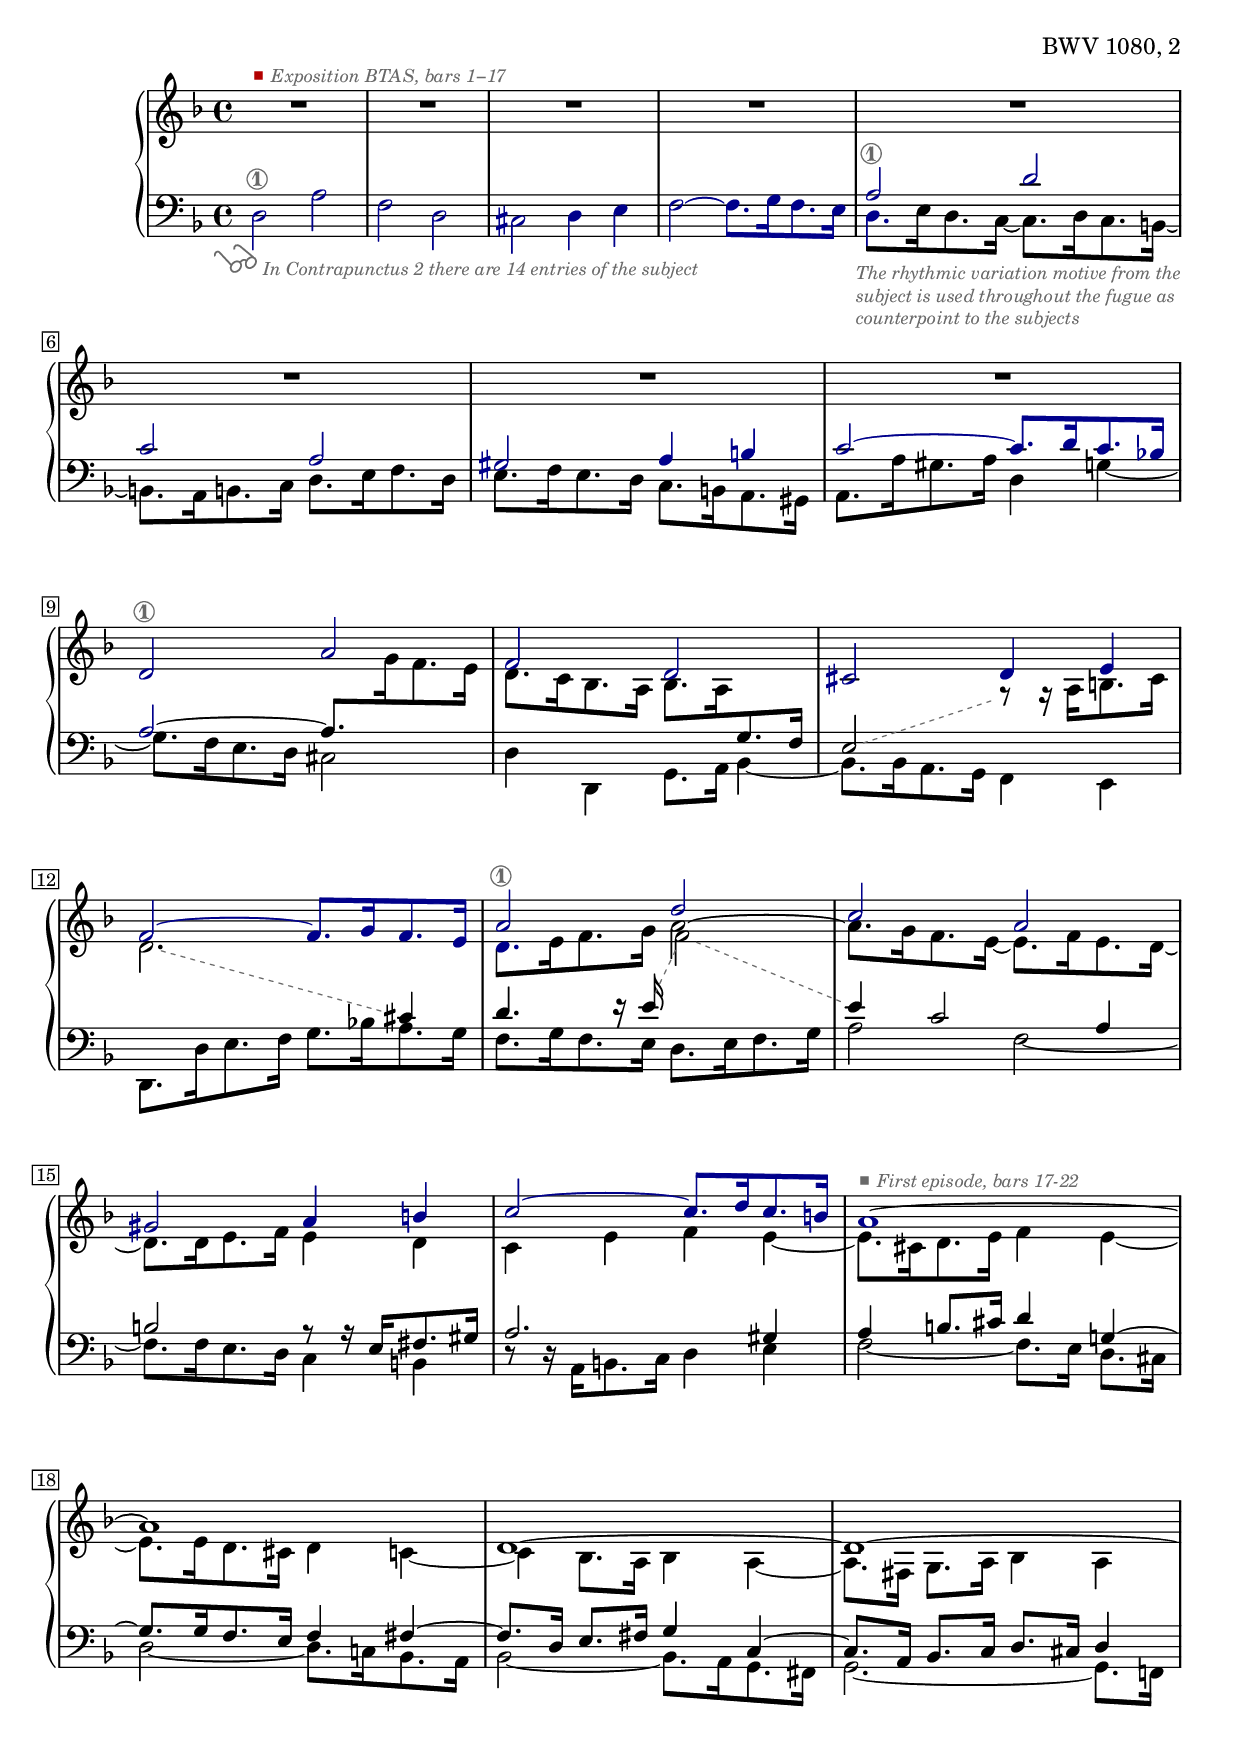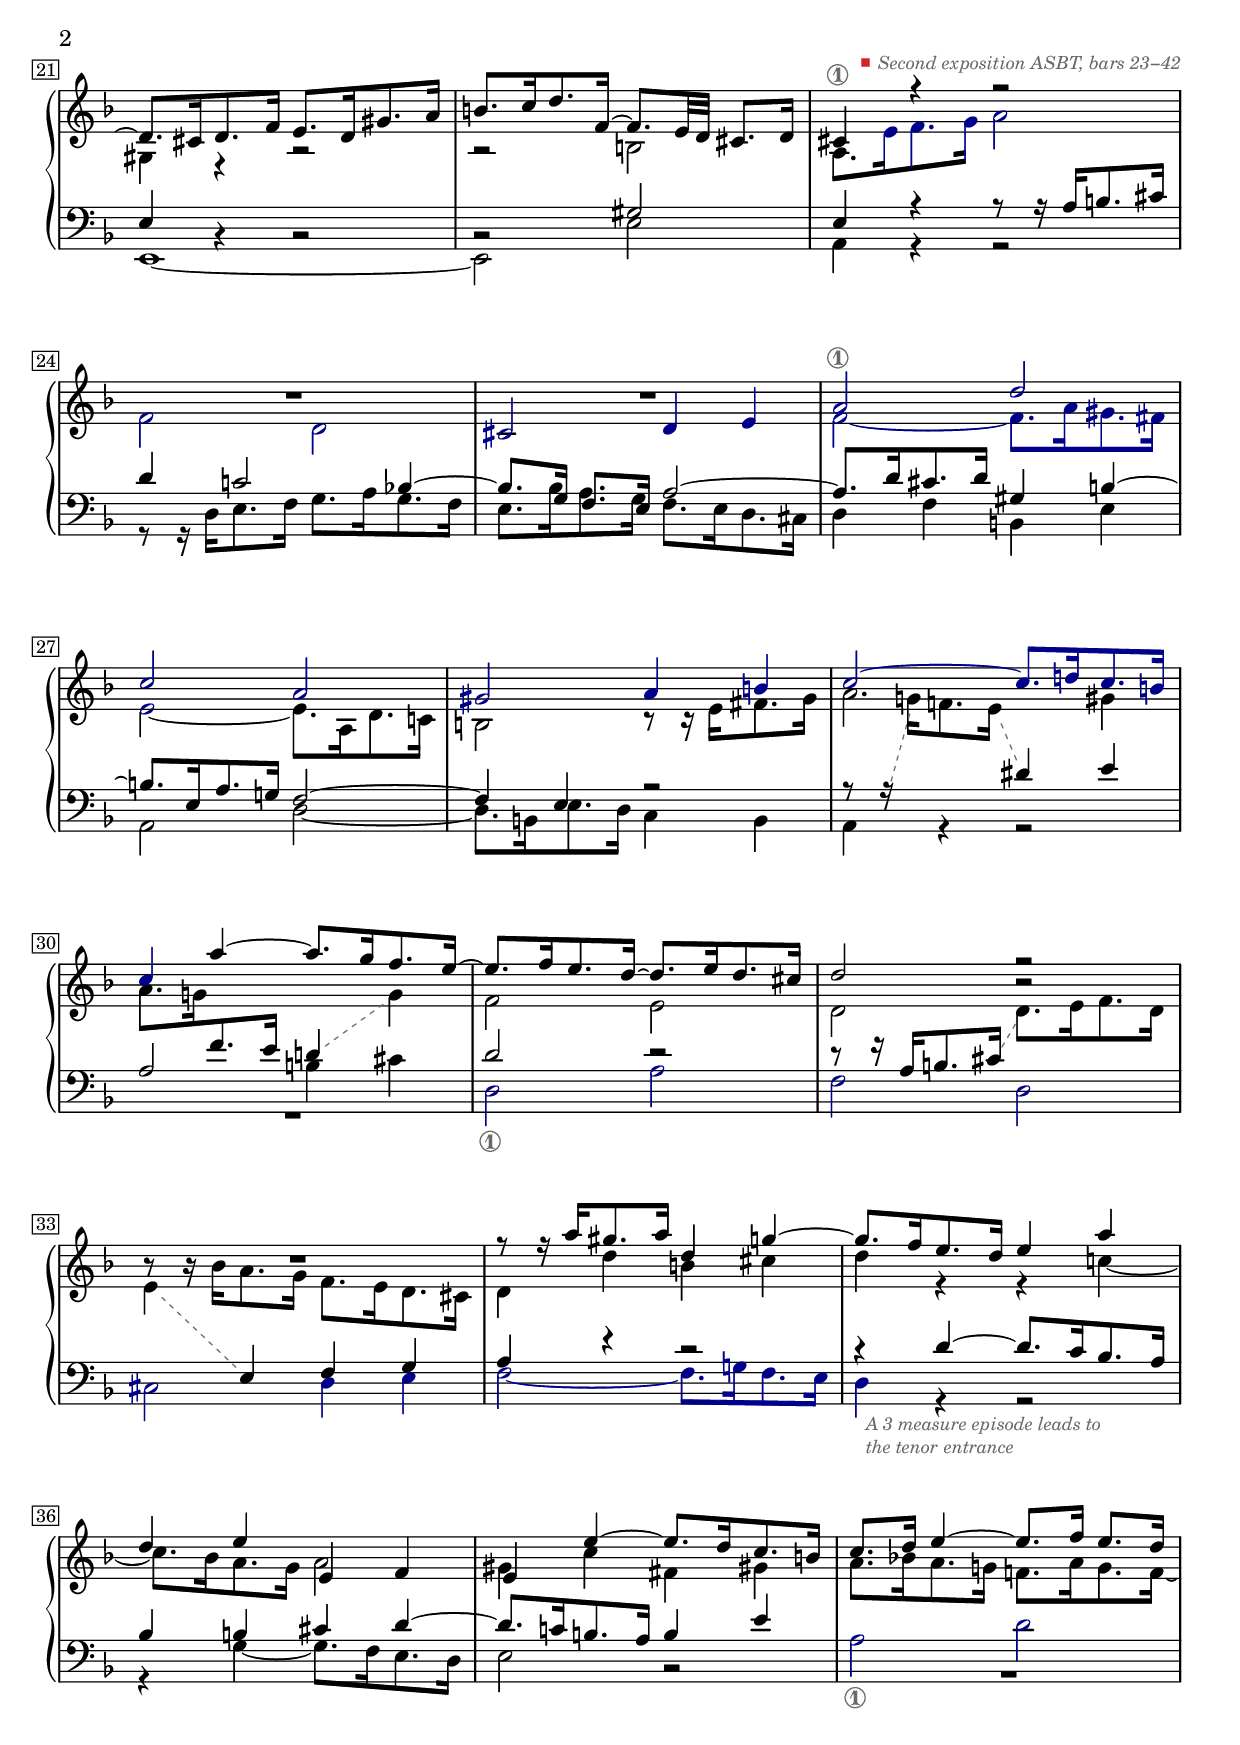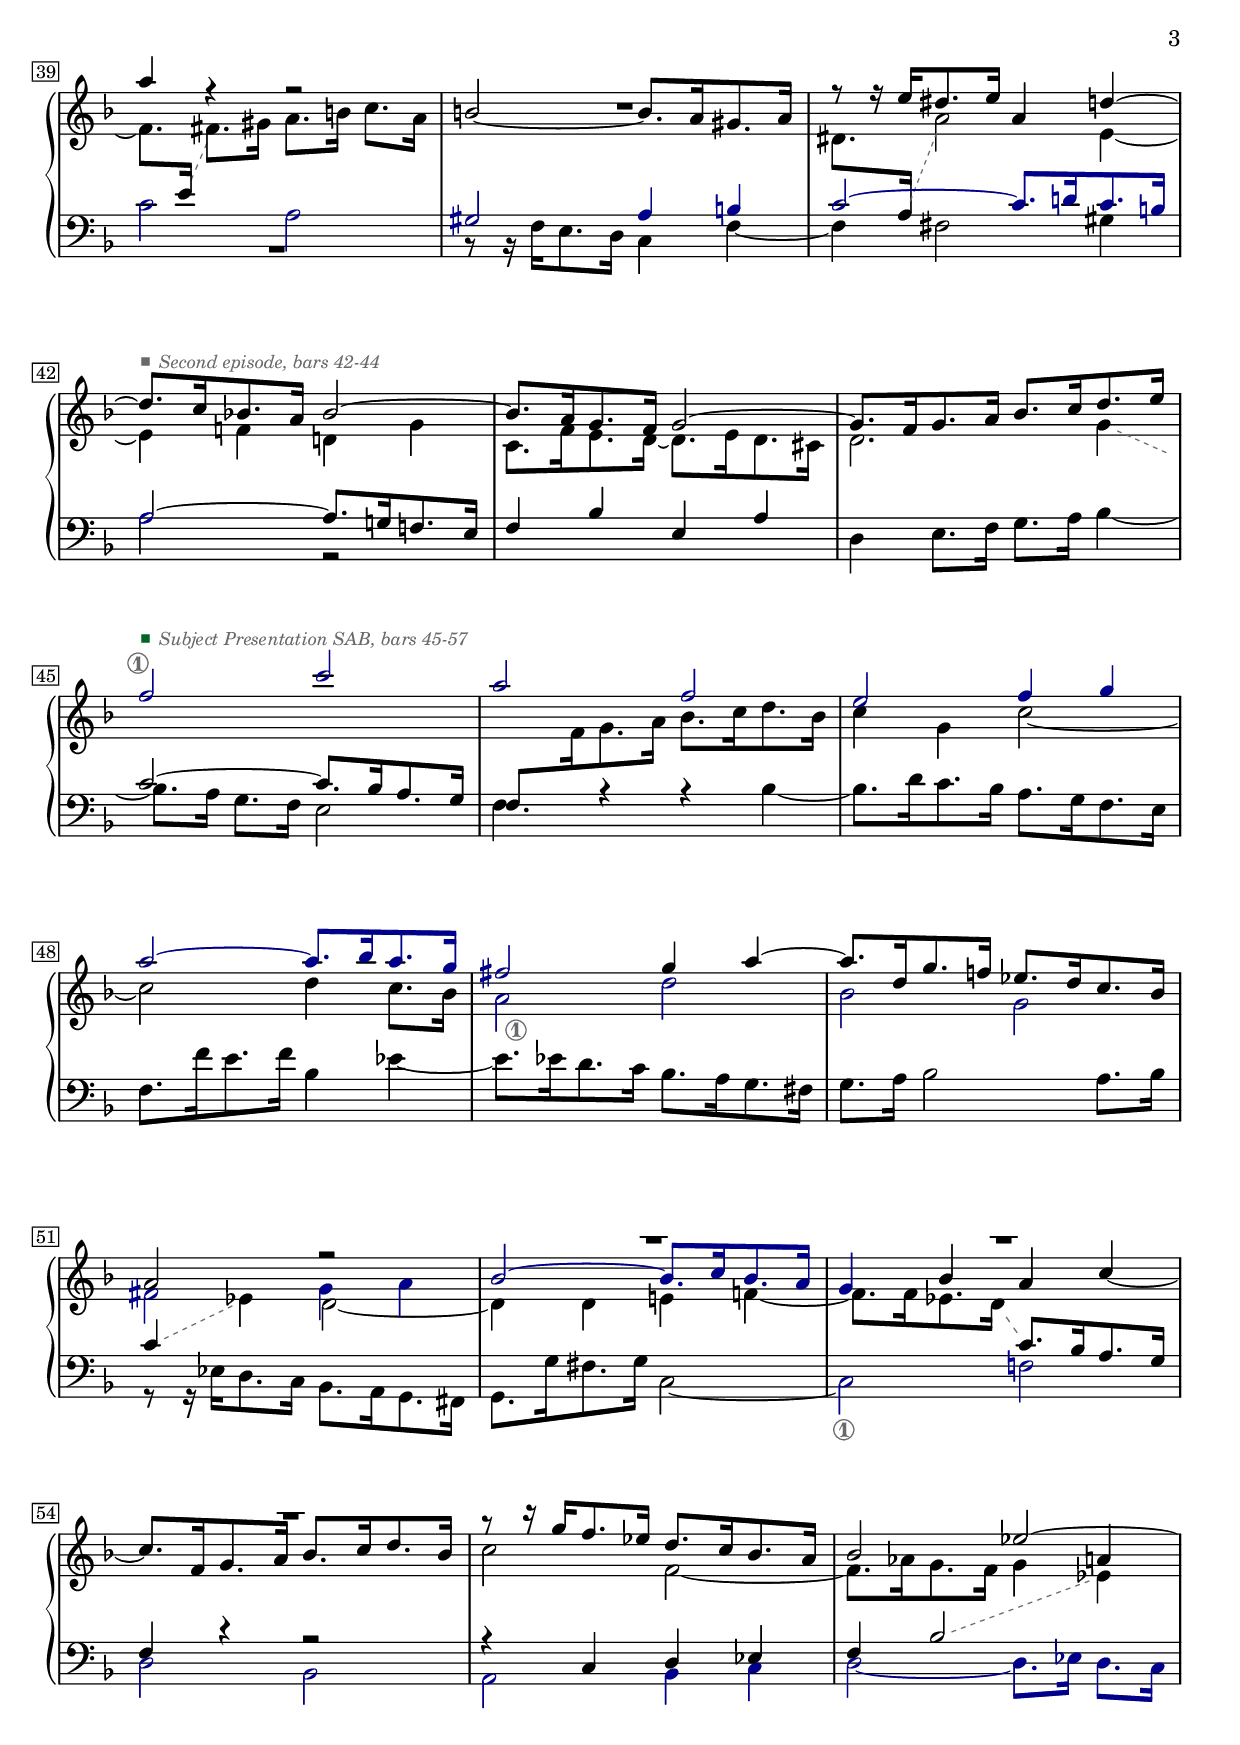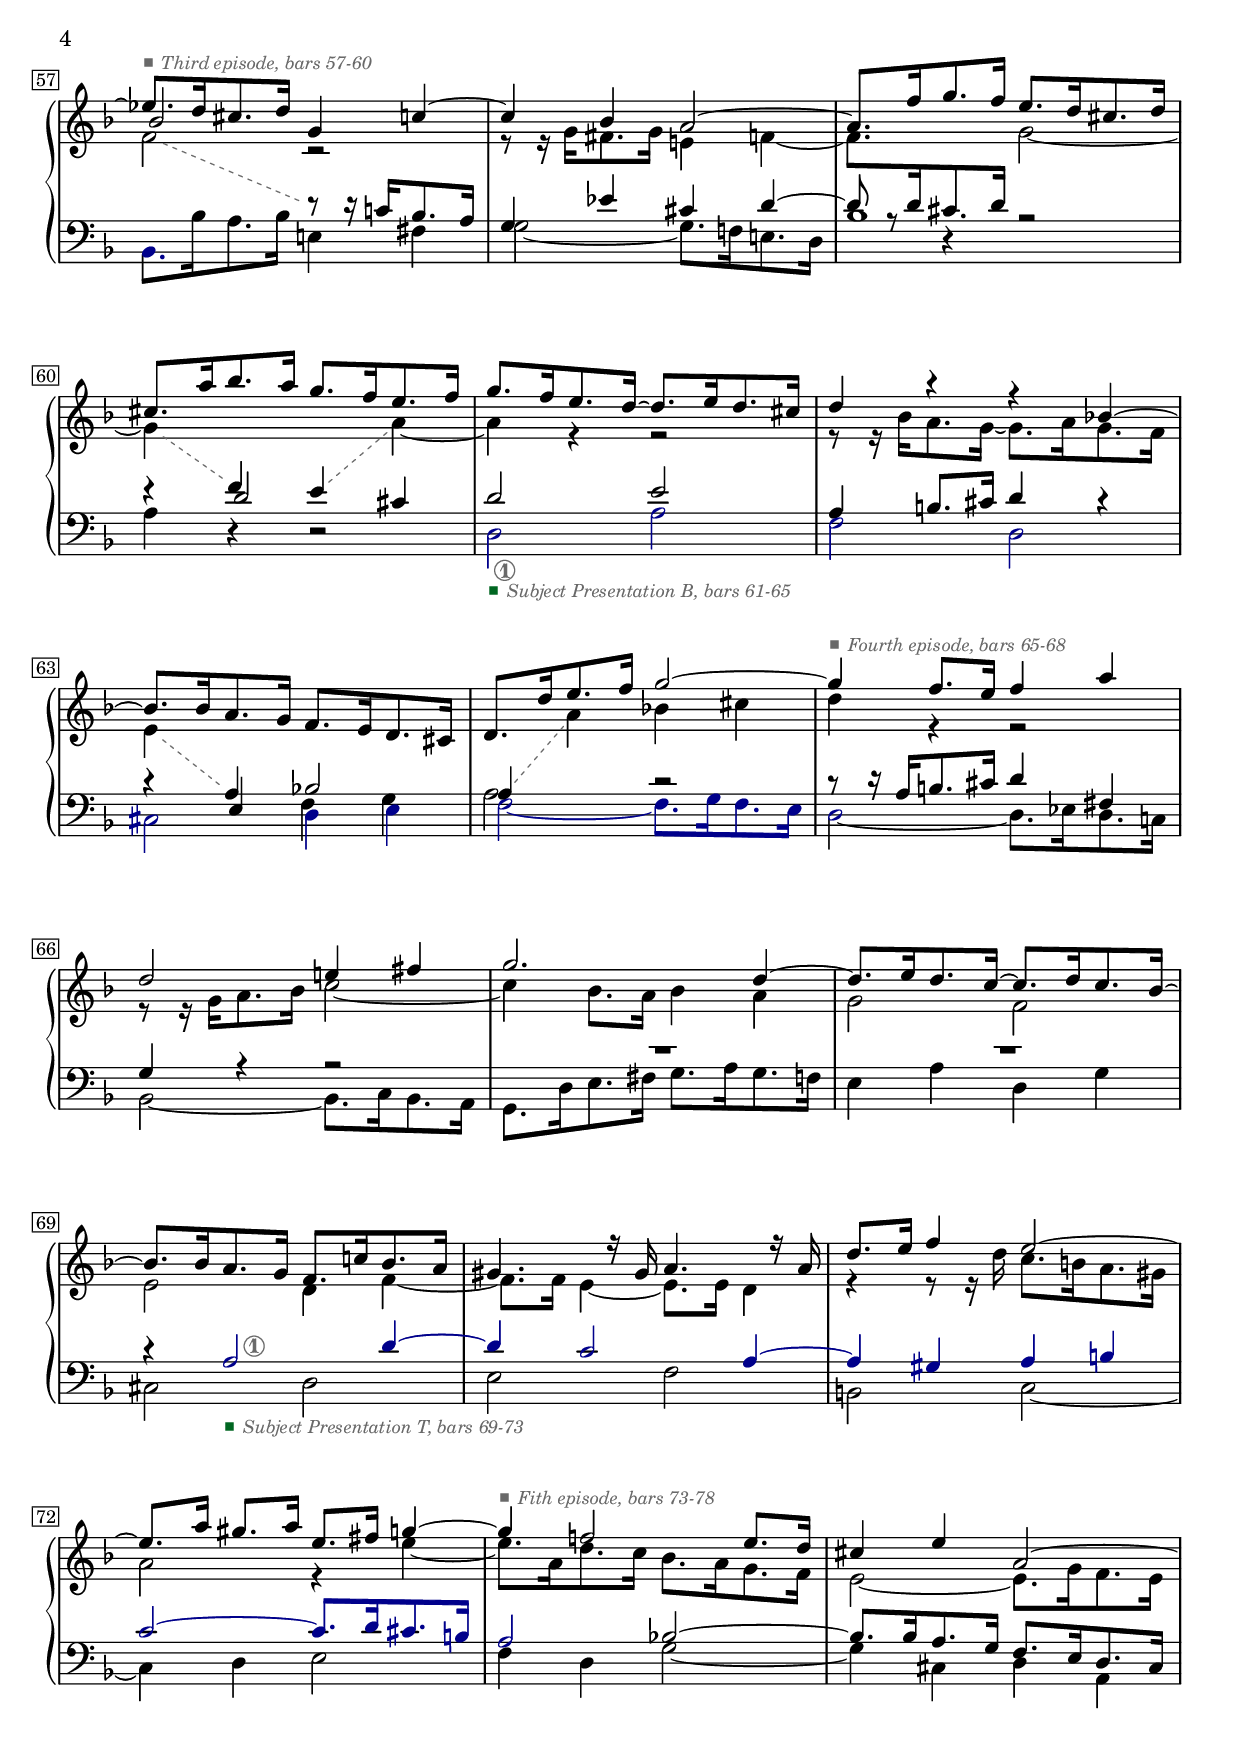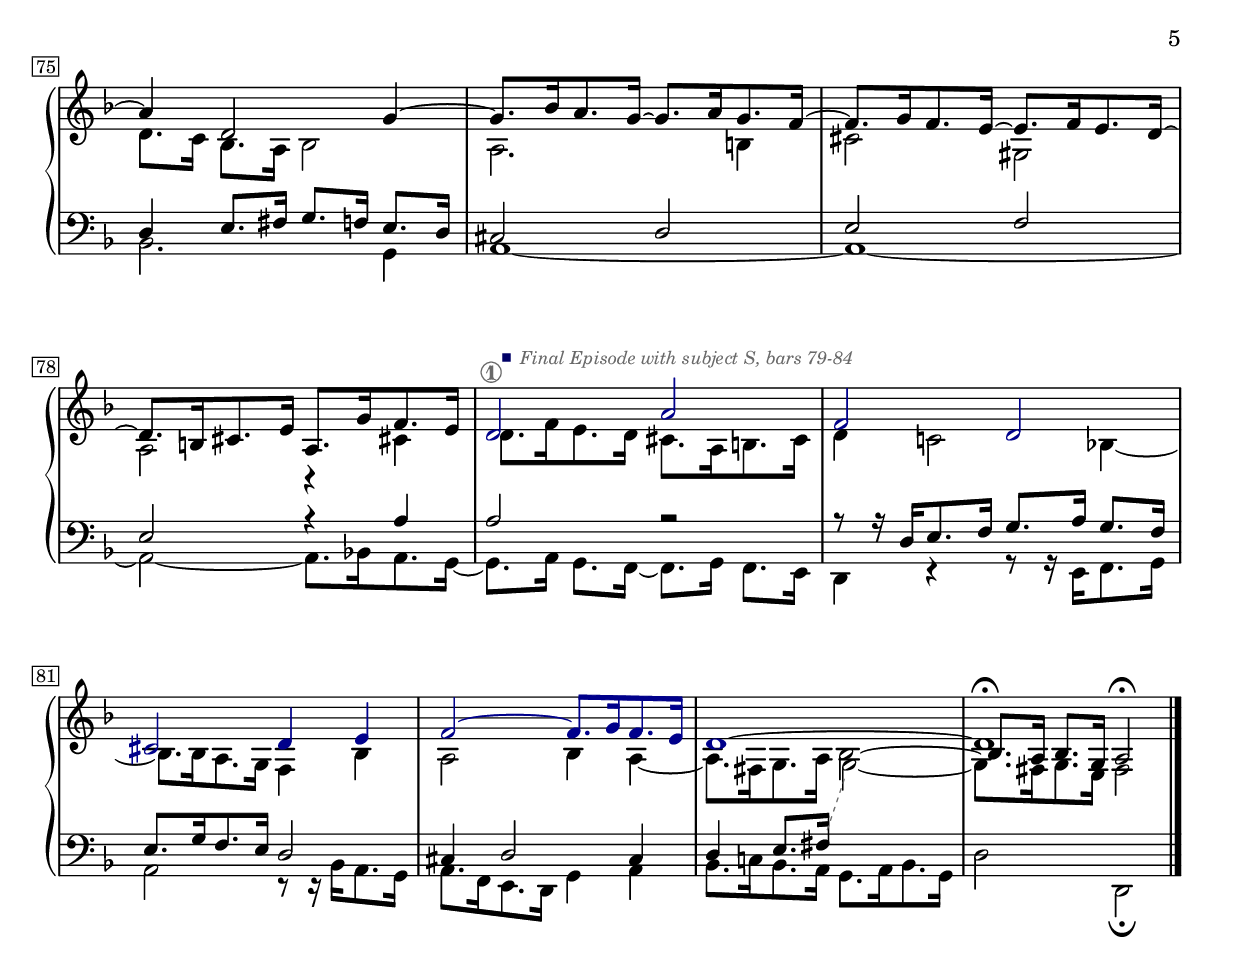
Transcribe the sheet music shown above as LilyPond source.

Global = {
  \key d \minor
  \time 4/4
  \include "../global.ly"
}

\include "../macros.ly"
\include "../macros-fugues-structure.ly"

Soprano = \context Voice = "one" \relative c'' {
  \voiceOne
  \label #'ContrapunctusII
  | \override MultiMeasureRest.staff-position = #0
    R1*8
  | s1*4
  | \highlightSubjectFirst { a2^\markup \subject #'(0 . 0) #1 d
  | c a
  %15
  | gis a4 b
  | c2~ c8.[ d16 c8. b16]
  | \unHighlightSubject a1~^\markup { \episodeBullet "First episode, bars 17-22" }
    }
  | a
  | d,~
  %20
  | d~
  | d8.[ cis16 d8. f16] e8.[ d16 gis8. a16]
  | b8.[ c16 d8. f,16~] f8. e32 d cis8. d16
  | cis4^\markup \subject #'(0 . 0) #1
    r4^\markup {
      \hspace #-5
      \secondExpositionBullet "Second exposition ASBT, bars 23−42"
    }
    r2
  | R1*2
  %26
  | \highlightSubjectFirst { a'2^\markup \subject #'(0 . 0) #1 d
  | c a
  | gis a4 b
  | c2~ c8.[ d16 c8. b16]
  %30
  | c4 } a'~ a8.[ g16 f8. e16~]
  | e8.[ f16 e8. d16~] d8.[ e16 d8. cis16]
  | d2 r2
  | R1
  | r8 r16 a'[ gis8. a16] d,4 g~
  %35
  | g8.[ f16 e8. d16] e4 a
  | d, e e, f
  | e e'~ e8.[ d16 c8. b16]
  | c8. d16 e4~ e8. f16 e8. d16
  | a'4 r4 r2
  %40
  | R1
  | f8\rest f16\rest e[ dis8. e16] a,4 d~
  | d8.[^\markup { \episodeBullet "Second episode, bars 42-44" }
    c16 bes!8. a16] bes2~
  | bes8.[ a16 g8. f16] g2~
  | g8.[ f16 g8. a16] bes8.[ c16 d8. e16]
  %45
  | \highlightSubjectFirst { f2^\markup \subject #'(-0.6 . 0) #1
    ^\markup { \subjectPresentationBullet "Subject Presentation SAB, bars 45-57" }
    c'
  | a f
  | e f4 g
  | a2~ a8.[ bes16 a8. g16]
  | fis2 } g4 a~
  %50
  | a8.[ d,16 g8. f16] ees8.[ d16 c8. bes16]
  | a2 r
  | \override MultiMeasureRest.staff-position = #6
    R1*3
  %55
  | r8 r16 g'[ f8. ees16] d8.[ c16 bes8. a16]
  | bes2 ees~
  | ees8.[^\markup { \episodeBullet "Third episode, bars 57-60" }
    d16 cis8. d16] g,4 c~
  | c bes a2~
  | a8.[ f'16 g8. f16] e8.[ d16 cis8. d16]
  %60
  | cis8.[ a'16 bes8. a16] g8.[ f16 e8. f16]
  | g8.[ f16 e8. d16~] d8.[ e16 d8. cis16]
  | d4 r r bes~
  | bes8.[ bes16 a8. g16] f8.[ e16 d8. cis16]
  | d8.[ d'16 e8. f16] g2~
  %65
  | g4^\markup { \episodeBullet "Fourth episode, bars 65-68" }
    f8. e16 f4 a
  | d,2 e!4 fis
  | g2. d4~
  | d8.[ e16 d8. c16~] c8.[ d16 c8. bes16~]
  | bes8.[ bes16 a8. g16] f8.[ c'16 bes8. a16]
  %70
  | gis4. r16 gis a4. r16 a
  | d8. e16 f4 e2~
  | e8. a16 gis8. a16 e8. fis16 g4~
  | g^\markup { \episodeBullet "Fith episode, bars 73-78" }
    f2 e8. d16
  | cis4 e a,2~
  %75
  | a4 d,2 g4~
  | g8.[ bes16 a8. g16~] g8.[ a16 g8. f16~]
  | f8.[ g16 f8. e16~] e8.[ f16 e8. d16~]
  | d8.[ b16 cis8. e16] a,8.[ g'16 f8. e16]
  | \highlightSubjectFirst { d2^\markup \subject #'(0 . 0) #1 a'
  %80
  | f d
  | cis d4 e
  | f2~ f8.[ g16 f8. e16]
  | \unHighlightSubject d1~ }
  | d\fermata
}

Alto = \context Voice = "two" \relative c' {
  \voiceTwo
  \showStaffSwitch
  | s4^\markup {
      \expositionBullet "Exposition BTAS, bars 1−17"
    }
    s2.
    s1*7
  | \stemUp\tieUp
    \highlightSubjectFirst { d2^\markup \subject #'(0 . 0) #1 a'
  %10
  | f d
  | cis d4 e
  | f2~ f8.[ g16 f8. e16]
  | \stemDown\tieDown
    \unHighlightSubject d8.[ } e16 f8. g16]
    \shape #'((0.8 . -0.8) (0 . -0.7) (0 . -0.7) (-0.8 . -0.8)) Tie
    a2^~
  | a8.[ g16 f8. e16~] e8.[ f16 e8. d16~]
  %15
  | d8.[ d16 e8. f16] e4 d
  | c e f e~
  | e8.[ cis16 d8. e16] f4 e~
  | e8.[ e16 d8. cis16] d4 c~
  | c bes8. a16 bes4 a~
  %20
  | a8. fis16 g8. a16 bes4 a
  | gis r a2\rest
  | a\rest b
  | a8.[ \highlightSubjectFirst { e'16 f8. g16] a2
  | f d
  %25
  | \stemUp
    cis d4 e
  | \stemDown
    f2~ f8.[ a16 gis8. fis16]
  | \unHighlightSubject e2~ } e8.[ a,16 d8. c16]
  | b2 r8 r16 e[ fis8. gis16]
  | a2. gis4
  %30
  | a8.[ g!16
    \hideStaffSwitch \staffLower\stemUp
    f8. e16] d4
    \showStaffSwitch \staffUpper\stemDown
    g
  | f2 e
  | d b'\rest
  | b8\rest b16\rest bes[ a8. g16] f8.[ e16 d8. cis16]
  | d4 d' b cis
  %35
  | d r r c~
  | c8.[ bes16 a8. g16] a2
  | gis4 c fis, gis!
  | a8.[ bes!16 a8. g16] f8.[ a16 g8. f16~]
  | f8.
    \hideStaffSwitch \staffLower\stemUp
    e16
    \showStaffSwitch \staffUpper\stemDown
    fis8. gis16 a8. b16 c8. a16
  %40
  | \stemUp
    b2~ b8.[ a16 gis8. a16]
  | \stemDown
    dis,8.
    \hideStaffSwitch \staffLower\stemUp
    a16
    \showStaffSwitch \staffUpper\stemDown
    a'2 e4~
  | e f! d g
  | c,8.[ f16 e8. d16~] d8.[ e16 d8. cis16]
  | d2. g4
  %45
  | \staffLower \stemUp\tieUp
    c,2~ c8.[
    bes16 a8. g16] \showStaffSwitch
  | \hideStaffSwitch f8.[
    \staffUpper
    \stemDown\tieDown
    f'16 \showStaffSwitch g8. a16] bes8.[ c16 d8. bes16]
  | c4 g c2~
  | c d4 c8. bes16
  | \highlightSubjectFirst { a2_\markup \subject #'(1.5 . 0) #1 d
  %50
  | bes g
  | fis
    \once\override NoteColumn.force-hshift = #0 g4
    a
  | \stemUp
    bes2^~ bes8.[ c16 bes8. a16]
  | g4 } bes a c~
  | c8.[ f,16 g8. a16] bes8.[ c16 d8. bes16]
  %55
  | \stemDown
    c2 f,~
  | f8.[ aes16 g8. f16] g4
    \stemUp
    a
  | \shiftOn bes2 r
  | r8 r16
    \stemDown
    g[ fis8. g16] e4 f~
  | f8.[
    \hideStaffSwitch \staffLower \stemUp
    d16 cis8. d16]
    \staffUpper \stemDown
    g2~
  %60
  | g4
    \showStaffSwitch \staffLower\stemUp
    f e
    \staffUpper\stemDown
    a~
  | a r r2
  | r8 r16 bes[ a8. g16~] g8.[ a16 g8. f16]
  | e4
    \staffLower
    \stemUp
    a, bes2
  | a4
    \staffUpper
    \stemDown
    a' bes! cis
  %65
  | d r r2
  | r8 r16 g,[ a8. bes16] c2~
  | c4 bes8. a16 bes4 a
  | g2 f
  | e d4 f~
  %70
  | f8. f16 e4~ e8. e16 d4
  | r r8 r16 d' c8.[ b16 a8. gis16]
  | a2 r4 e'~
  | e8.[ a,16 d8. c16] bes8.[ a16 g8. f16]
  | e2~ e8.[ g16 f8. e16]
  %75
  | d8. c16 bes8. a16 bes2
  | a2. b4
  | cis2 gis
  | a r4 cis!
  | d8.[
    ^\markup { \endBullet "Final Episode with subject S, bars 79-84" }
    f16 e8. d16] cis8.[ a16 b8. cis16]
  %80
  | d4 c2 bes4~
  | bes8.[ bes16 a8. g16] f4 bes
  | a2 bes4 a~
  | a8.[ fis16 g8. a16]
    \shape #'((0.5 . -0.4) (0 . -0.4) (0 . -0.5) (-0.5 . -0.5)) Tie
    bes2^~
  | \stemUp
    \once\override NoteColumn.force-hshift = #1
    bes8.
    a16 bes8. g16 a2
}

Tenor = \context Voice = "three" \relative c' {
  \voiceThree
  \showStaffSwitch
  | s1*4
  %5
  | \highlightSubjectFirst { a2-\markup \subject #'(0 . 0) #1 d
  | c a
  | gis a4 b
  | c2~ c8.[ d16 c8. bes16]
  | \revert Tie.color \hideStaffSwitch a2~ } a8.[
    \staffUpper\stemDown
    g'16 f8. e16]
  %10
  | d8.[ c16
    bes8. a16]
    bes8.[ a16 \staffLower\stemUp g8. f16]
  | e2
    \showStaffSwitch \staffUpper\stemDown
    g8\rest g16\rest a[ b8. cis16]
  | d2.
    \staffLower\stemUp
    cis4
  | d4. e16\rest e
    \staffUpper\once\stemDown
    \once\override NoteColumn.force-hshift = #0.3
    f2
    \staffLower
  | e4 c2 a4
  %15
  | b2 a8\rest a16\rest e[ fis!8. gis16]
  | a2. gis4
  | a b8. cis16 d4 g,~
  | g8.[ g16 f8. e16] f4 fis~
  | fis8. d16 e8. fis16 g4 c,~
  %20
  | c8. a16 bes8. c16 d8. cis16 d4
  | e b\rest b2\rest
  | b\rest gis'
  | e4 r r8 r16 a[ b8. cis16]
  | d4 c2 bes4~
  %25
  | bes8. g16 f8. e16 a2~
  | a8.[ d16 cis8. d16] gis,4 b~
  | b8.[ e,16 a8. g16] f2~
  | f4 e r2
  | r8 r16
    \showStaffSwitch \staffUpper\stemDown
    g'[ f8. e16]
    \staffLower\stemUp
    dis4 e
  %30
  | a,2 \stemDown b4 cis
  | \stemUp d2 r
  | r8 r16 a[ b8. cis16]
    \staffUpper\stemDown
    d8.[ e16 f8. d16]
  | e4
    \staffLower\stemUp
    e, f g
  | a r r2
  %35
  | r4 d~ d8.[ c16 bes8. a16]
  | bes4 b cis d~
  | d8.[ c!16 b8. a16] b4 e
  | \stemDown
    \highlightSubjectFirst { a,2_\markup \subject #'(0 . 0) #1 d
  | c a
  %40
  | \stemUp
    gis a4 b
  | c2~ c8.[ d16 c8. b16]
  | \unHighlightSubject a2~ } a8.[ g16 f8. e16]
  | f4 bes e, a
  | \stemDown\tieDown
    d, e8.[ f16] g8.[ a16] bes4~
  %45
  | bes8. a16 g8. f16 e2
  | f4 r r bes~
  | bes8.[ d16 c8. bes16] a8.[ g16 f8. e16]
  | f8.[ f'16 e8. f16] bes,4 ees~
  | ees8.[ ees16 d8. c16] bes8.[ a16 g8. fis16]
  %50
  | g8. a16 bes2 a8. bes16
  | \stemUp
    c4
    \staffUpper\stemDown
    ees
    \once\override NoteColumn.force-hshift = #0.2
    d2~
  | d4 d
    e! f_~
  | f8.[ f16 ees8. d16]
    \staffLower\stemUp
    c8.[ bes16 a8. g16]
  | f4 r r2
  %55
  | r4 c d ees
  | f bes2
    \staffUpper\stemDown
    ees4
  | f2 \staffLower\stemUp\tieUp d8\rest d16\rest
    c[ bes8. a16]
  | g4 ees' cis d~
  | d8 a\rest d,4\rest a'2\rest
  %60
  | e'4\rest
    \once\override NoteColumn.force-hshift = #0.4 d2
    cis4
  | d2 e
  | a,4 b8. cis16 d4 r
  | r \override NoteColumn.force-hshift = #0.3 e,
    \stemDown
    \override NoteColumn.force-hshift = #-0.3
    f g
  | \revert NoteColumn.force-hshift a2 r
  %65
  | r8 r16
    \stemUp
    a[ b8. cis16] d4 fis,
  | g r r2
  | \override MultiMeasureRest.staff-position = #6
    R1*2
  | r4 \highlightSubjectFirst {
    a2^\markup \subject #'(2.5 . 0) #1
    _\markup { \subjectPresentationBullet "Subject Presentation T, bars 69-73" }
    d4~
  %70
  | d c2 a4~
  | a gis a b
  | c2~ c8.[ d16 cis8. b16]
  | a2 } bes!~
  | bes8.[ bes16 a8. g16] f8.[ e16 d8. cis16]
  %75
  | d4 e8. fis16 g8. f16 e8. d16
  | cis2 d
  | e f
  | e r4 a
  | a2 r
  %80
  | r8 r16 d,[ e8. f16] g8. a16 g8. f16
  | e8.[ g16 f8. e16] d2
  | cis4 d2 cis4
  | d4 e8. fis16
    \staffUpper\stemDown\tieDown
    \once\override NoteColumn.force-hshift = #0.2
    g2~
  | g8.[ fis16 g8. e16] fis2\fermata
}

Bass = \context Voice = "four" \relative c {
  \voiceFour
  | \highlightSubjectFirst { d2_\markup \italic \tiny \with-color #greyTextColor {
       \ieyeglasses "In Contrapunctus 2 there are 14 entries of the subject"
    }^\markup \subject #'(0 . 0) #1 a'
  | f d
  | cis d4 e
  | f2^~ f8.[ g16 f8. e16]
  %\break
  %5
  | \revert Beam.color d8.[_\markup
      {
        \hspace #-1
        \line {
          \column {
            \line { "The rhythmic variation motive from the" }
            \raise #0.8
            \line { "subject is used throughout the fugue as" }
            \raise #1.6
            \line { "counterpoint to the subjects" }
          }
        }
      }
    }
    e16 d8. c16~] c8.[ d16 c8. b16~]
  | b8.[ a16 b8. c16] d8.[ e16 f8. d16]
  | e8.[ f16 e8. d16] c8.[ b16 a8. gis16]
  | a8.[a'16 gis8. a16] d,4 g~
  | g8.[ f16 e8. d16] cis2
  %10
  | d4 d, g8. a16 bes4~
  | bes8.[ bes16 a8. g16] f4 e
  | d8.[ d'16 e8. f16] g8.[ bes16 a8. g16]
  | f8.[ g16 f8. e16] d8.[ e16 f8. g16]
  | a2 f~
  %15
  | f8.[ f16 e8. d16] c4 b
  | d8\rest d16\rest a[ b8. c16] d4 e
  | f2~ f8. e16 d8. cis16
  | d2~ d8.[ c16 bes8. a16]
  | bes2~ bes8.[ a16 g8. fis16]
  %20
  | g2.~ g8. f16
  | e1~
  | e2 e'
  | a,4 r r2
  | r8 r16 d[ e8. f16] g8.[ a16 g8. f16]
  %25
  | e8.[ bes'16 a8. g16] f8.[ e16 d8. cis16]
  | d4 f b, e
  | a,2 d~
  | d8.[ b16 e8. d16] c4 b
  | a r r2
  %30
  | R1
  | \highlightSubjectFirst { d2_\markup \subject #'(0 . 0) #1 a'
  | f d
  | cis d4 e
  | f2~ f8.[ g16 f8. e16]
  %35
  | d4_\markup {
         \hspace #1
         \line {
           \column {
             \line { "A 3 measure episode leads to" }
             \raise #0.8
             \line { "the tenor entrance" }
           }
         }
       }
    } r r2
  | r4 g~ g8.[ f16 e8. d16]
  | e2 b\rest
  | \override MultiMeasureRest.staff-position = #-4
    R1*2
  %40
  | b8\rest b16\rest f'[ e8. d16] c4 f~
  | f fis2 gis4
  | \highlightSubjectFirst { \unHighlightSubject a2 } r
  | s1*8
  %51
  | r8 r16 ees[ d8. c16] bes8.[ a16 g8. fis16]
  | g8.[ g'16 fis8. g16] c,2~
  | \highlightSubjectFirst { c_\markup \subject #'(0 . 0) #1 f
  | d bes
  %55
  | a bes4 c
  | d2~ d8. ees16 d8. c16
  | \unHighlightSubject bes8.[} bes'16 a8. bes16] e,4 fis
  | g2~ g8.[ f!16 e8. d16]
  | bes'1
  %60
  | a4 d,\rest d2\rest
  | \highlightSubjectFirst { d_\markup \subject #'(1.2 . 0) #1
    _\markup { \subjectPresentationBullet "Subject Presentation B, bars 61-65" }
    a'
  | f d
  | cis d4 e
  | f2~ f8.[ g16 f8. e16]
  %65
  | \unHighlightSubject d2~ } d8.[ ees16 d8. c16]
  | bes2~ bes8.[ c16 bes8. a16]
  | g8.[ d'16 e8. fis16] g8.[ a16 g8. f16]
  | e4 a d, g
  | cis,2 d
  %70
  | e f
  | b, c~
  | c4 d e2
  | f4 d g2~
  | g4 cis, d a
  %75
  | bes2. g4
  | a1~
  | a~
  | a2~ a8.[ bes16 a8. g16~]
  | g8. a16 g8. f16~ f8. g16 f8. e16
  %80
  | d4 r r8 r16 e[ f8. g16]
  | a2 r8 r16 bes[ a8. g16]
  | a8.[ f16 e8. d16] g4 a
  | bes8.[ c16 bes8. a16] g8.[ a16 bes8. g16]
  | d'2 d,\fermata
    \bar "|."
}

\score {
  \new PianoStaff
  <<
    \accidentalStyle Score.piano
    \context Staff = "upper" <<
      \set Staff.midiInstrument = #"acoustic grand"
      \Global
      \clef treble
      \Soprano
      \Alto
    >>
    \context Staff = "lower" <<
      \set Staff.midiInstrument = #"acoustic grand"
      \Global
      \clef bass
      \Tenor
      \Bass
    >>
  >>
  \header {
    %composer = "Johann Sebastian Bach"
    opus = "BWV 1080, 2"
    title = ##f
    subtitle = \markup { \smallCaps "Contrapunctus II" }
    subsubtitle = \markup {
      \center-column {
        \line { "Four-voice fugue on principal subject, accompanied by a “French” style dotted rhythm" }
        \fugueStructureBoxesII
      }
    }
  }
  \layout {
    \context {
      \Voice
      \override TextScript.color = #greyTextColor
      \override TextScript.font-shape = #'italic
      \override TextScript.font-size = #-2
      \override VoiceFollower.color = #greyTextColor
      \override VoiceFollower.style = #'dashed-line
    }
  }
  \midi { \tempo 4=140 }
}
